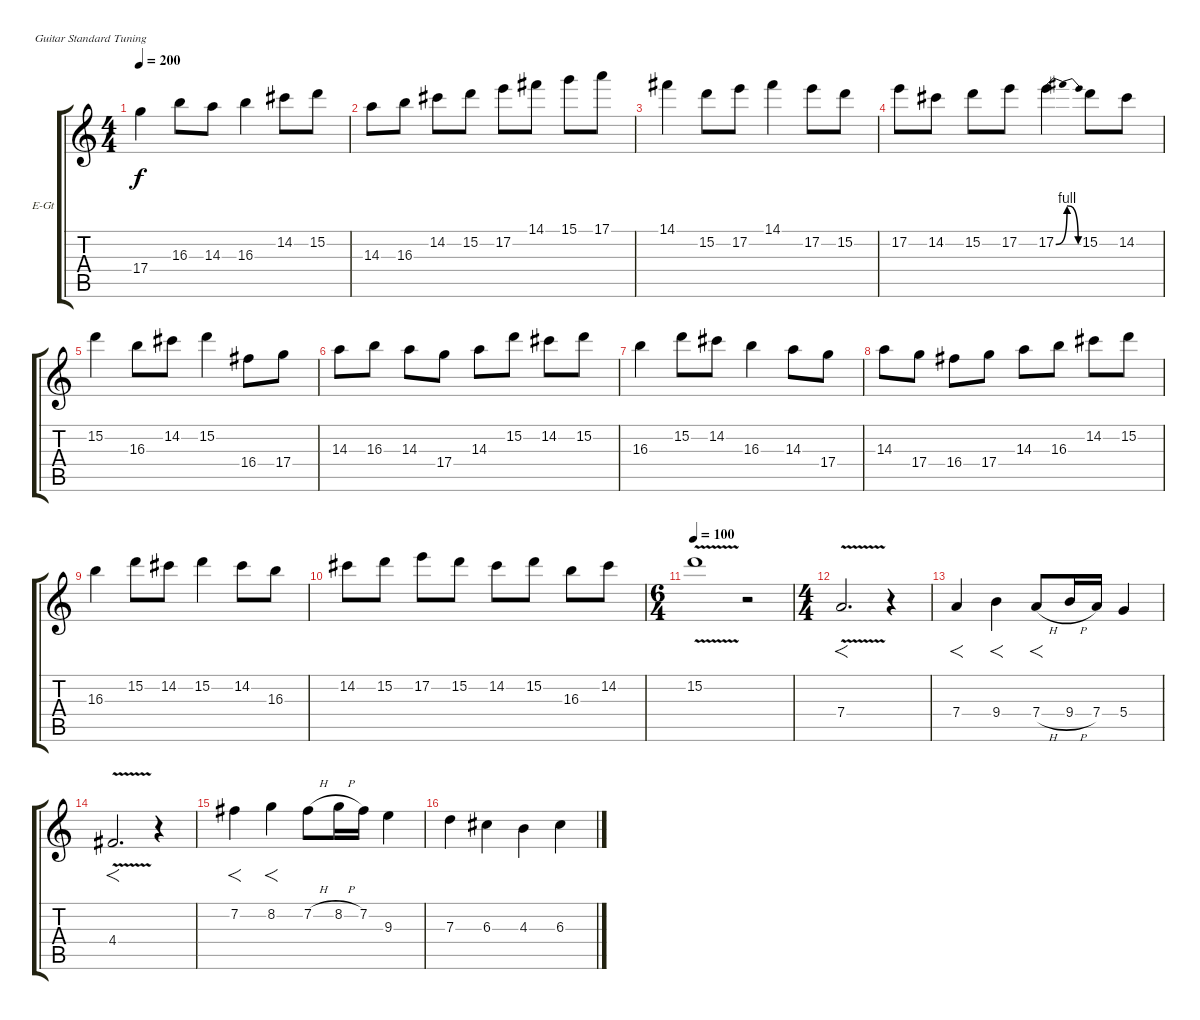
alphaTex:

\bracketExtendMode groupsimilarinstruments
\firstSystemTrackNameOrientation horizontal
\otherSystemsTrackNameOrientation horizontal
\track ("Lead" "E-Gt") {instrument distortionguitar}
\staff {score tabs}
\tuning (E4 B3 G3 D3 A2 E2)
\ts (4 4)
\tempo 200
\clef g2
\ks c
17.4.4{dy f} 16.3.8 14.3.8 16.3.4 14.2.8 15.2.8 |
14.3.8 16.3.8 14.2.8 15.2.8 17.2.8 14.1.8 15.1.8 17.1.8 |
14.1.4 15.2.8 17.2.8 14.1.4 17.2.8 15.2.8 |
17.2.8 14.2.8 15.2.8 17.2.8 17.2{be (bendrelease 0 0 30 4 30 4 60 0)}.4 15.2.8 14.2.8 |
15.2.4 16.3.8 14.2.8 15.2.4 16.4.8 17.4.8 |
14.3.8 16.3.8 14.3.8 17.4.8 14.3.8 15.2.8 14.2.8 15.2.8 |
16.3.4 15.2.8 14.2.8 16.3.4 14.3.8 17.4.8 |
14.3.8 17.4.8 16.4.8 17.4.8 14.3.8 16.3.8 14.2.8 15.2.8 |
16.3.4 15.2.8 14.2.8 15.2.4 14.2.8 16.3.8 |
14.2.8 15.2.8 17.2.8 15.2.8 14.2.8 15.2.8 16.3.8 14.2.8 |
\ts (6 4)
\beaming (8 6 6)
\tempo 100
15.2{v}.1 r.2 |
\ts (4 4)
\beaming (8 2 2 2 2)
7.4{v}.2{f d} r.4 |
7.4.4{f} 9.4.4{f} 7.4{h}.8{f} 9.4{h}.16 7.4.16 5.4.4 |
4.4{v}.2{f d} r.4 |
7.2.4{f} 8.2.4{f} 7.2{h}.8 8.2{h}.16 7.2.16 9.3.4 |
7.3.4 6.3.4 4.3.4 6.3.4
